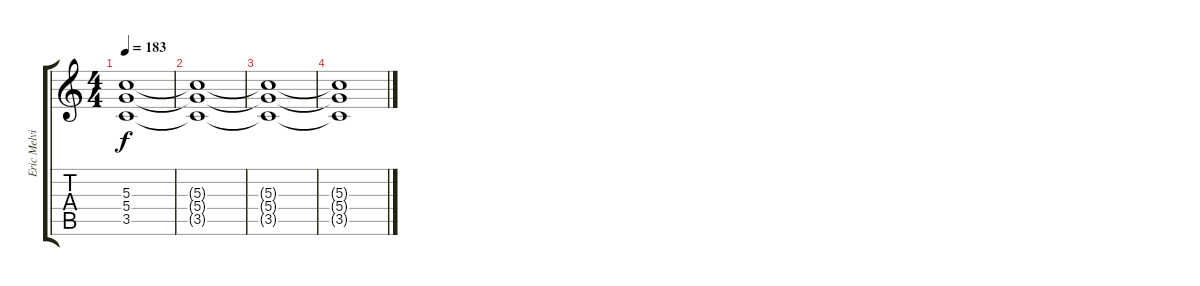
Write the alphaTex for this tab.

\track ("Eric Melvin" "Eric Melvi") {instrument distortionguitar}
\staff {score tabs}
\tuning (E4 B3 G3 D3 A2 E2) {hide}
\ts (4 4)
\tempo 183
\clef g2
\ks c
(5.3{t} 5.4{t} 3.5{t}).1{dy f} |
(5.3{t} 5.4{t} 3.5{t}).1 |
(5.3{t} 5.4{t} 3.5{t}).1 |
(5.3{t} 5.4{t} 3.5{t}).1
